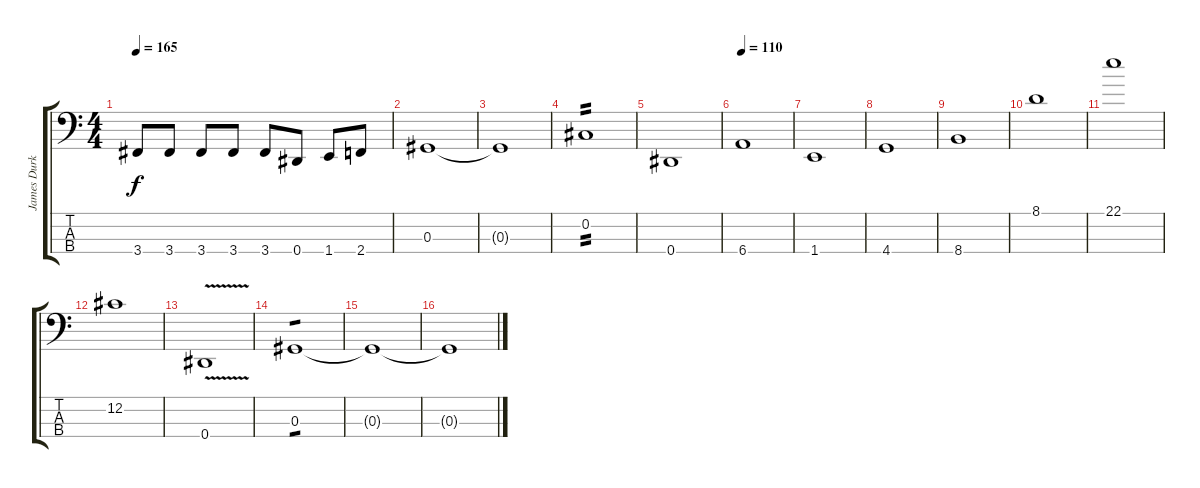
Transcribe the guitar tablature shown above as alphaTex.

\track ("James Durkin (Bass)" "James Durk") {instrument electricbasspick}
\staff {score tabs}
\tuning (Gb2 Db2 Ab1 Eb1) {hide}
\ts (4 4)
\tempo 165
\clef f4
\ks c
3.4.8{dy f} 3.4.8 3.4.8 3.4.8 3.4.8 0.4.8 1.4.8 2.4.8 |
0.3.1 |
0.3{t}.1 |
0.2.1{tp 2} |
0.4.1 |
\tempo 110
6.4.1 |
1.4.1 |
4.4.1 |
8.4.1 |
8.1.1 |
22.1.1 |
12.2.1 |
0.4{v}.1 |
0.3.1{tp 1} |
0.3{t}.1 |
0.3{t}.1
